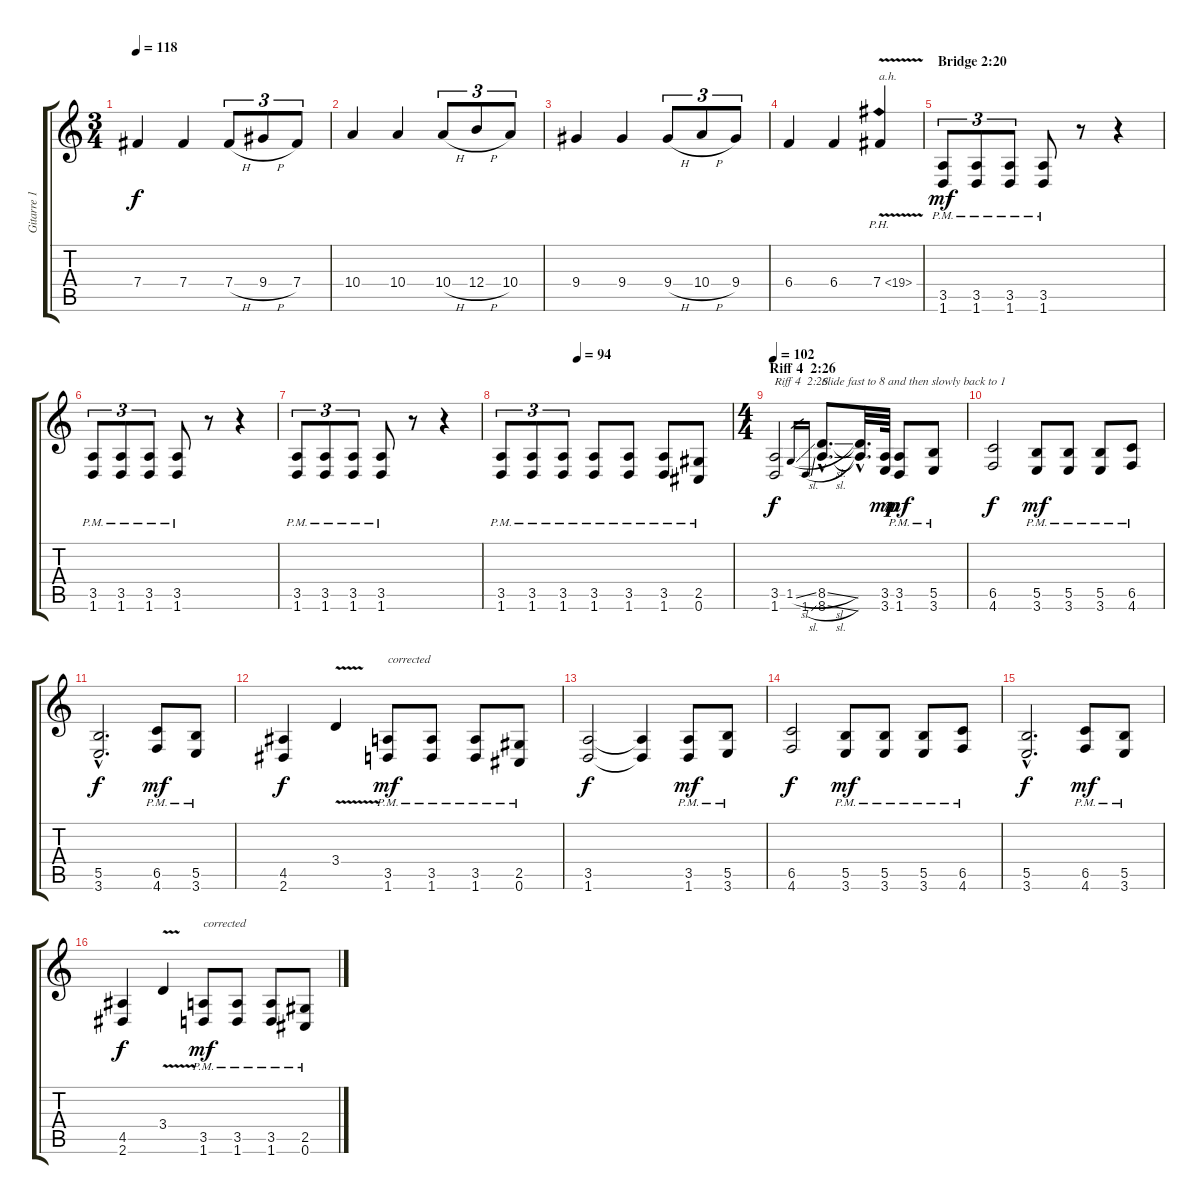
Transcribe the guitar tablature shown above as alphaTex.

\track ("Gitarre 1 (left)" "Gitarre 1 ") {instrument distortionguitar}
\staff {score tabs}
\tuning (Db4 Ab3 E3 B2 Gb2 Db2) {hide}
\ts (3 4)
\tempo 118
\clef g2
\ks c
7.4.4{dy f} 7.4.4 7.4{h}.8{tu (3 2)} 9.4{h}.8{tu (3 2)} 7.4.8{tu (3 2)} |
10.4.4 10.4.4 10.4{h}.8{tu (3 2)} 12.4{h}.8{tu (3 2)} 10.4.8{tu (3 2)} |
9.4.4 9.4.4 9.4{h}.8{tu (3 2)} 10.4{h}.8{tu (3 2)} 9.4.8{tu (3 2)} |
6.4.4 6.4.4 7.4{ph 12 v}.4{txt "a.h."} |
\section ("" "Bridge 2:20")
(3.5{pm} 1.6{pm}).8{tu (3 2) dy mf} (3.5{pm} 1.6{pm}).8{tu (3 2)} (3.5{pm} 1.6{pm}).8{tu (3 2)} (3.5{pm} 1.6{pm}).8 r.8 r.4 |
(3.5{pm} 1.6{pm}).8{tu (3 2)} (3.5{pm} 1.6{pm}).8{tu (3 2)} (3.5{pm} 1.6{pm}).8{tu (3 2)} (3.5{pm} 1.6{pm}).8 r.8 r.4 |
(3.5{pm} 1.6{pm}).8{tu (3 2)} (3.5{pm} 1.6{pm}).8{tu (3 2)} (3.5{pm} 1.6{pm}).8{tu (3 2)} (3.5{pm} 1.6{pm}).8 r.8 r.4 |
\tempo (94 0.3333333333333333)
(3.5{pm} 1.6{pm}).8{tu (3 2)} (3.5{pm} 1.6{pm}).8{tu (3 2)} (3.5{pm} 1.6{pm}).8{tu (3 2)} (3.5{pm} 1.6{pm}).8 (3.5{pm} 1.6{pm}).8 (3.5{pm} 1.6{pm}).8 (2.5{pm} 0.6{pm}).8 |
\ts (4 4)
\section ("" "Riff 4  2:26")
\tempo 102
(3.5 1.6).2{txt "Riff 4  2:26" dy f} 1.5{sl}.16{gr} 1.6{sl}.16{gr} (8.5{sl hac} 8.6{sl hac}).8{d txt "Slide fast to 8 and then slowly back to 1"} (8.5{hac t} 8.6{hac t}).32{d} (3.5 3.6).64{dy mp} (3.5{pm} 1.6{pm}).8{dy mf} (5.5{pm} 3.6{pm}).8 |
(6.5 4.6).2{dy f} (5.5{pm} 3.6{pm}).8{dy mf} (5.5{pm} 3.6{pm}).8 (5.5{pm} 3.6{pm}).8 (6.5{pm} 4.6{pm}).8 |
(5.5{hac} 3.6{hac}).2{d dy f} (6.5{pm} 4.6{pm}).8{dy mf} (5.5{pm} 3.6{pm}).8 |
(4.5 2.6).4{dy f} 3.4{v}.4{instrument guitarharmonics} (3.5{pm} 1.6{pm}).8{txt "corrected" dy mf instrument distortionguitar} (3.5{pm} 1.6{pm}).8 (3.5{pm} 1.6{pm}).8 (2.5{pm} 0.6{pm}).8 |
(3.5 1.6).2{dy f} (3.5{t} 1.6{t}).4 (3.5{pm} 1.6{pm}).8{dy mf} (5.5{pm} 3.6{pm}).8 |
(6.5 4.6).2{dy f} (5.5{pm} 3.6{pm}).8{dy mf} (5.5{pm} 3.6{pm}).8 (5.5{pm} 3.6{pm}).8 (6.5{pm} 4.6{pm}).8 |
(5.5{hac} 3.6{hac}).2{d dy f} (6.5{pm} 4.6{pm}).8{dy mf} (5.5{pm} 3.6{pm}).8 |
(4.5 2.6).4{dy f} 3.4{v}.4{instrument guitarharmonics} (3.5{pm} 1.6{pm}).8{txt "corrected" dy mf instrument distortionguitar} (3.5{pm} 1.6{pm}).8 (3.5{pm} 1.6{pm}).8 (2.5{pm} 0.6{pm}).8
